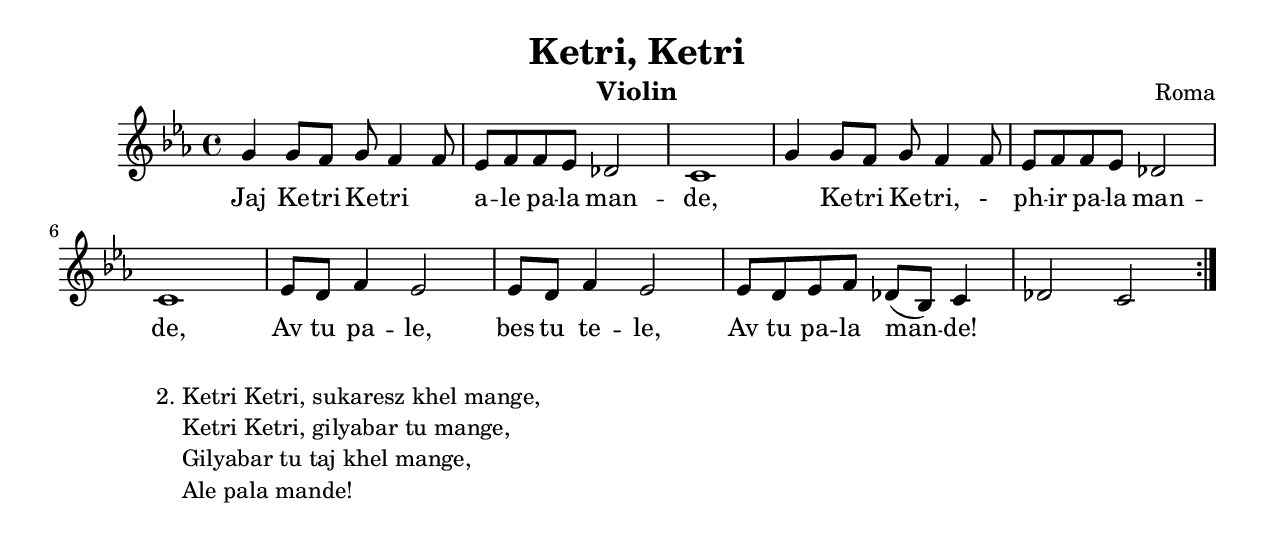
\version "2.18.0"
\language "english"
%\pointAndClickOff

\paper{
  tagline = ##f
  print-all-headers = ##t
  #(set-paper-size "letter")
}
date = #(strftime "%d-%m-%Y" (localtime (current-time)))

%\markup{ \italic{ " Updated " \date  }  }

%\markup{ Got something to say? }

%#################################### Melody ########################
melody =\transpose gs g \relative c'' {
  \clef treble
  \key cs \minor
  \time 4/4

  %\partial 16*3 a16 d f   %lead in notes

  \repeat volta 2{
    gs4 gs8 fs gs fs4 fs8|
    e8 fs fs e8 d2|
    cs1|

    gs'4 gs8 fs gs fs4 fs8|
    e8 fs fs e8 d2|
    cs1|

    %second phrase
    e8 ds fs4 e2|
    e8 ds fs4 e2|
    e8 ds e fs d( b) cs4|
    d2 cs2|  %check time value

  }
  %\alternative { { }{ } }

  \repeat volta 2{

  }
  % \alternative { { }{ } }

}
%################################# Lyrics #####################
\addlyrics{
  Jaj Ke -- tri Ke -- tri \skip2 a -- le pa -- la man -- de,
  \skip2 Ke -- tri Ke -- tri,  -_ ph -- ir pa -- la man -- de,
  Av tu pa -- le, bes tu te -- le,
  Av tu pa -- la man -- de!
}
%################################# Chords #######################
harmonies = \chordmode {

}

\score {
  <<
    \new ChordNames {
      \set chordChanges = ##f
      \harmonies
    }
    \new Staff
    \melody
  >>
  \header{
    title= "Ketri, Ketri"
    subtitle=""
    composer= "Roma"
    instrument = "Violin"
    arranger= ""
  }
  \midi{\tempo 4 = 120}
  \layout{indent = 1.0\cm}
}


% more verses:
\markup{}
\markup {
  \fill-line {
    \hspace #0.1 % distance from left margin
    \column {
      \line {
        "2."
        \column {

          "Ketri Ketri, sukaresz khel mange,"
          "Ketri Ketri, gilyabar tu mange,"
          "Gilyabar tu taj khel mange,"
          "Ale pala mande!"
        }
      }
      \hspace #0.2 % vertical distance between verses
      \line {
        ""
        \column {
          ""
        }
      }
    }
    \hspace #0.1  % horiz. distance between columns
    \column {
      \line {
        ""
        \column {
          ""
        }
      }
      \hspace #0.2 % distance between verses
      \line {
        ""
        \column {
          ""
        }
      }
    }
    \hspace #0.1 % distance to right margin
  }
}


%{
Jaj Ketri Ketri ale pala mande,
Ketri Ketri, phir pala mande,
Av tu pale, bes tu tele,
Av tu pala mande!

Kaszavi szan, szar e lulugyorri,
Sukar sukar cini lulugyorri,
Losal losal murro jilo,
Pasa mande t’avesza.

After here below chart

Ketri Ketri, dukhal murro jilo,
Ketri Ketri, pharol murro jilo,
Csumidam me tyiro jilo,
Ale pasa mande!

Ketri Ketri, sukaresz khel mange,
Ketri Ketri, gilyabar tu mange,
Gilyabar tu taj khel mange,
Ale pala mande!

Ketri ketri, mistoj aba mange,
Mistoj aba vi murre jileszke,
Kaj athe szan, pasa mande,
Av tu murri romnyorri!

Tu te khelej, losal murro jilo,
Tu te gilyabarej, pharol murro jilo,
Av tu pale, bes tu tele,
Av tu murri romnyi!

Ketri ketri, mistoj aba mange,
Mistoj aba vi murre jileszke,
Kaj athe szan, pasa mande,
Av tu murri romnyorri!

Tu te khelej, losal murro jilo,
Tu te gilyabarej, pharol murro jilo,
Av tu pale, bes tu tele,
Av tu murri romnyi!

and in English:
Ketri Ketri, come after me,
Ketri Ketri, live with me,
Come back, sit down here,
Come after me!
You are like a little flower,
Beautiful little flower,
My heart is happy, happy,
Be with me!
Ketri Ketri, my heart is heavy,
Ketri Ketri, my heart is breaking,
I will kiss your heart,
Come and sit beside me!
Ketri Ketri, dance for me,
Ketri Ketri, sing now for me,
Do sing and dance for me,
Come after me!
Ketri Ketri, I am already merry,
My heart is also merrier,
Because I can see you beside me,
Marry me, be my wife!
When you dance, my heart is happy,
When you sing, my heart breaks,
Come back to me,
Marry me, be my wife!
Ketri, Ketri, I am already merry,
My heart is also merrier,
Because I can see you beside me,
Marry me, be my wife!
When you dance, my heart is happy,
When you sing, my heart breaks,
Come back to me,
Marry me, be my wife!

%}
